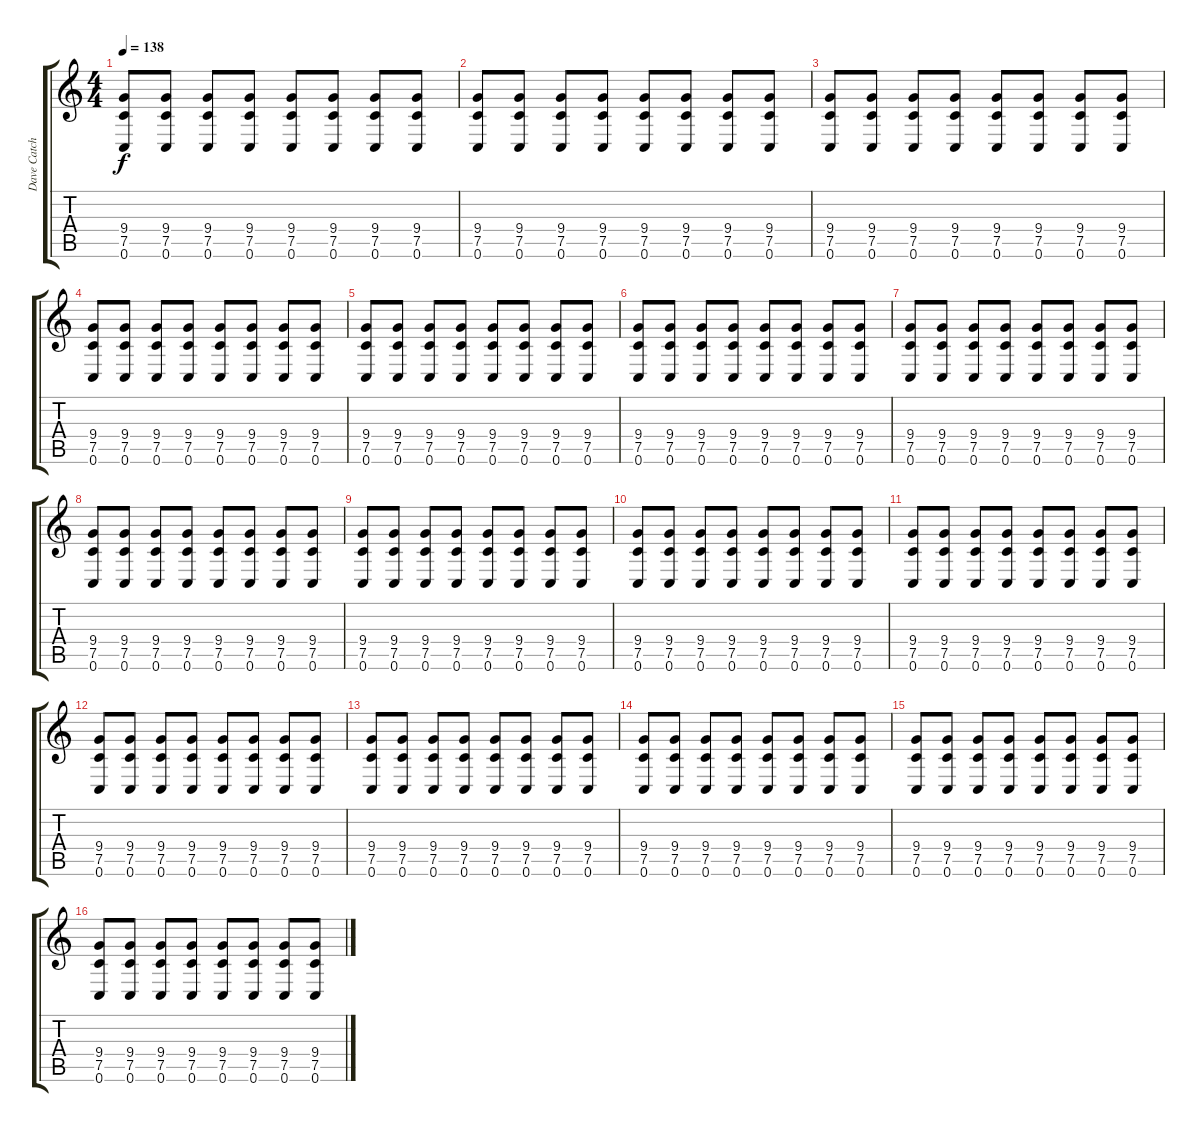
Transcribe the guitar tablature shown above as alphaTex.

\track ("Dave Catching" "Dave Catch") {instrument distortionguitar}
\staff {score tabs}
\tuning (C4 G3 Eb3 Bb2 F2 C2) {hide}
\ts (4 4)
\tempo 138
\clef g2
\ks c
(9.4 7.5 0.6).8{dy f instrument distortionguitar} (9.4 7.5 0.6).8 (9.4 7.5 0.6).8 (9.4 7.5 0.6).8 (9.4 7.5 0.6).8 (9.4 7.5 0.6).8 (9.4 7.5 0.6).8 (9.4 7.5 0.6).8 |
(9.4 7.5 0.6).8 (9.4 7.5 0.6).8 (9.4 7.5 0.6).8 (9.4 7.5 0.6).8 (9.4 7.5 0.6).8 (9.4 7.5 0.6).8 (9.4 7.5 0.6).8 (9.4 7.5 0.6).8 |
(9.4 7.5 0.6).8 (9.4 7.5 0.6).8 (9.4 7.5 0.6).8 (9.4 7.5 0.6).8 (9.4 7.5 0.6).8 (9.4 7.5 0.6).8 (9.4 7.5 0.6).8 (9.4 7.5 0.6).8 |
(9.4 7.5 0.6).8 (9.4 7.5 0.6).8 (9.4 7.5 0.6).8 (9.4 7.5 0.6).8 (9.4 7.5 0.6).8 (9.4 7.5 0.6).8 (9.4 7.5 0.6).8 (9.4 7.5 0.6).8 |
(9.4 7.5 0.6).8 (9.4 7.5 0.6).8 (9.4 7.5 0.6).8 (9.4 7.5 0.6).8 (9.4 7.5 0.6).8 (9.4 7.5 0.6).8 (9.4 7.5 0.6).8 (9.4 7.5 0.6).8 |
(9.4 7.5 0.6).8 (9.4 7.5 0.6).8 (9.4 7.5 0.6).8 (9.4 7.5 0.6).8 (9.4 7.5 0.6).8 (9.4 7.5 0.6).8 (9.4 7.5 0.6).8 (9.4 7.5 0.6).8 |
(9.4 7.5 0.6).8 (9.4 7.5 0.6).8 (9.4 7.5 0.6).8 (9.4 7.5 0.6).8 (9.4 7.5 0.6).8 (9.4 7.5 0.6).8 (9.4 7.5 0.6).8 (9.4 7.5 0.6).8 |
(9.4 7.5 0.6).8 (9.4 7.5 0.6).8 (9.4 7.5 0.6).8 (9.4 7.5 0.6).8 (9.4 7.5 0.6).8 (9.4 7.5 0.6).8 (9.4 7.5 0.6).8 (9.4 7.5 0.6).8 |
(9.4 7.5 0.6).8 (9.4 7.5 0.6).8 (9.4 7.5 0.6).8 (9.4 7.5 0.6).8 (9.4 7.5 0.6).8 (9.4 7.5 0.6).8 (9.4 7.5 0.6).8 (9.4 7.5 0.6).8 |
(9.4 7.5 0.6).8 (9.4 7.5 0.6).8 (9.4 7.5 0.6).8 (9.4 7.5 0.6).8 (9.4 7.5 0.6).8 (9.4 7.5 0.6).8 (9.4 7.5 0.6).8 (9.4 7.5 0.6).8 |
(9.4 7.5 0.6).8 (9.4 7.5 0.6).8 (9.4 7.5 0.6).8 (9.4 7.5 0.6).8 (9.4 7.5 0.6).8 (9.4 7.5 0.6).8 (9.4 7.5 0.6).8 (9.4 7.5 0.6).8 |
(9.4 7.5 0.6).8 (9.4 7.5 0.6).8 (9.4 7.5 0.6).8 (9.4 7.5 0.6).8 (9.4 7.5 0.6).8 (9.4 7.5 0.6).8 (9.4 7.5 0.6).8 (9.4 7.5 0.6).8 |
(9.4 7.5 0.6).8 (9.4 7.5 0.6).8 (9.4 7.5 0.6).8 (9.4 7.5 0.6).8 (9.4 7.5 0.6).8 (9.4 7.5 0.6).8 (9.4 7.5 0.6).8 (9.4 7.5 0.6).8 |
(9.4 7.5 0.6).8 (9.4 7.5 0.6).8 (9.4 7.5 0.6).8 (9.4 7.5 0.6).8 (9.4 7.5 0.6).8 (9.4 7.5 0.6).8 (9.4 7.5 0.6).8 (9.4 7.5 0.6).8 |
(9.4 7.5 0.6).8 (9.4 7.5 0.6).8 (9.4 7.5 0.6).8 (9.4 7.5 0.6).8 (9.4 7.5 0.6).8 (9.4 7.5 0.6).8 (9.4 7.5 0.6).8 (9.4 7.5 0.6).8 |
(9.4 7.5 0.6).8 (9.4 7.5 0.6).8 (9.4 7.5 0.6).8 (9.4 7.5 0.6).8 (9.4 7.5 0.6).8 (9.4 7.5 0.6).8 (9.4 7.5 0.6).8 (9.4 7.5 0.6).8
